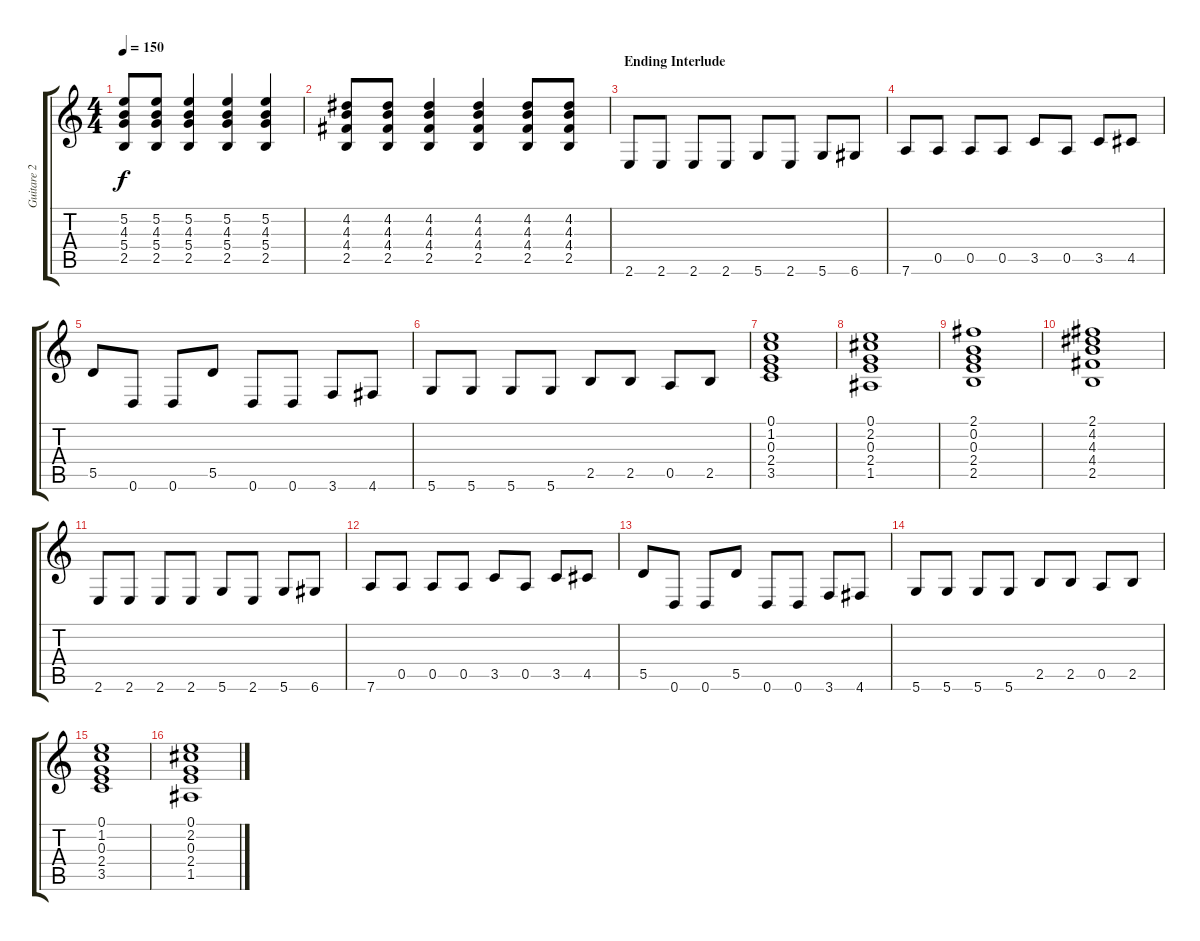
\track ("Guitare 2" "Guitare 2") {instrument overdrivenguitar}
\staff {score tabs}
\tuning (E4 B3 G3 D3 A2 D2) {hide}
\ts (4 4)
\tempo 150
\clef g2
\ks c
(5.2 4.3 5.4 2.5).8{dy f} (5.2 4.3 5.4 2.5).8 (5.2 4.3 5.4 2.5).4 (5.2 4.3 5.4 2.5).4 (5.2 4.3 5.4 2.5).4 |
(4.2 4.3 4.4 2.5).8 (4.2 4.3 4.4 2.5).8 (4.2 4.3 4.4 2.5).4 (4.2 4.3 4.4 2.5).4 (4.2 4.3 4.4 2.5).8 (4.2 4.3 4.4 2.5).8 |
\section ("" "Ending Interlude")
2.6.8 2.6.8 2.6.8 2.6.8 5.6.8 2.6.8 5.6.8 6.6.8 |
7.6.8 0.5.8 0.5.8 0.5.8 3.5.8 0.5.8 3.5.8 4.5.8 |
5.5.8 0.6.8 0.6.8 5.5.8 0.6.8 0.6.8 3.6.8 4.6.8 |
5.6.8 5.6.8 5.6.8 5.6.8 2.5.8 2.5.8 0.5.8 2.5.8 |
(0.1 1.2 0.3 2.4 3.5).1 |
(0.1 2.2 0.3 2.4 1.5).1 |
(2.1 0.2 0.3 2.4 2.5).1 |
(2.1 4.2 4.3 4.4 2.5).1 |
2.6.8 2.6.8 2.6.8 2.6.8 5.6.8 2.6.8 5.6.8 6.6.8 |
7.6.8 0.5.8 0.5.8 0.5.8 3.5.8 0.5.8 3.5.8 4.5.8 |
5.5.8 0.6.8 0.6.8 5.5.8 0.6.8 0.6.8 3.6.8 4.6.8 |
5.6.8 5.6.8 5.6.8 5.6.8 2.5.8 2.5.8 0.5.8 2.5.8 |
(0.1 1.2 0.3 2.4 3.5).1 |
(0.1 2.2 0.3 2.4 1.5).1
